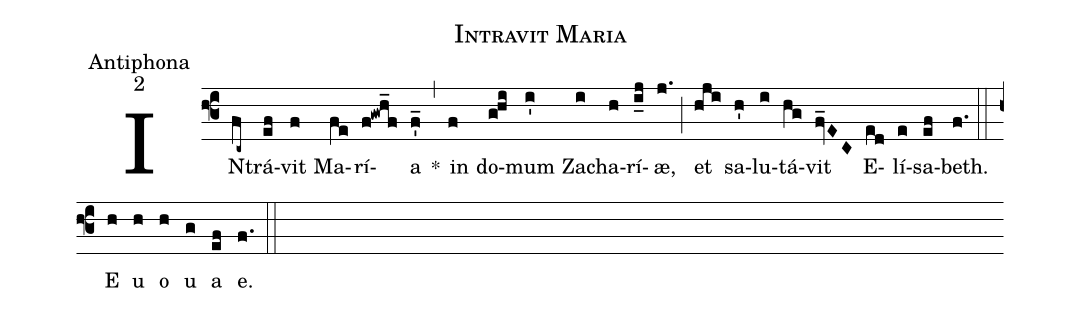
name:Intravit Maria;
office-part:Antiphona;
mode:2;
%%
(f3)IN(fc~)trá(ef)vit(f) Ma(fe)rí(f!gwh_f)a(f_') *(,) in(f) do(ghi)mum(i') Za(i)cha(h)rí(i_j)æ,(j.) (;) et(hji) sa(h')lu(i)tá(hg)vit(fv_EC) E(ed)lí(e)sa(ef)beth.(f.) (::) E(h) u(h) o(h) u(g) a(ef) e.(f.) (::)
